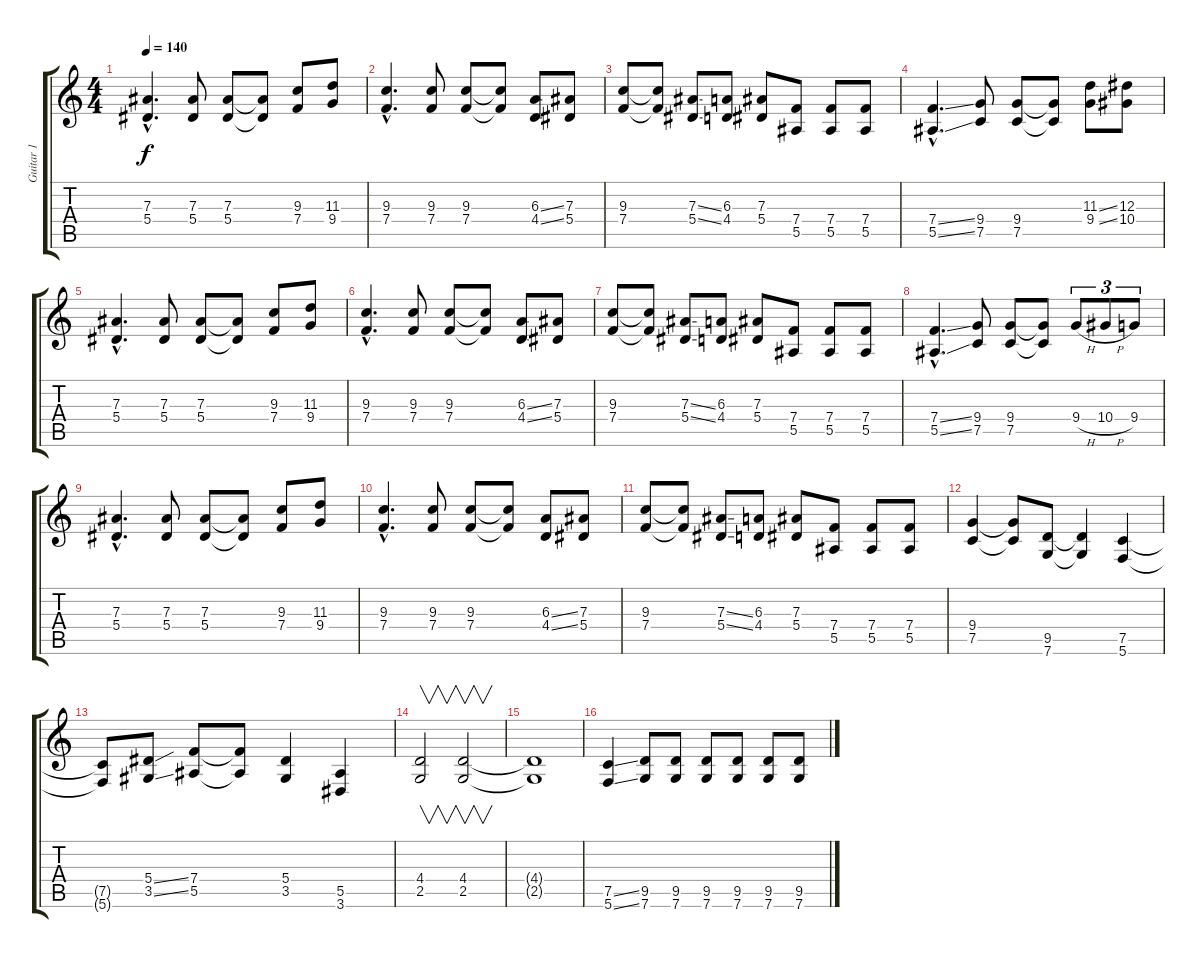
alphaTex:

\track ("Guitar 1" "Guitar 1") {instrument distortionguitar}
\staff {score tabs}
\tuning (C4 G3 Eb3 Bb2 F2 C2) {hide}
\ts (4 4)
\tempo 140
\clef g2
\ks c
(7.3{hac} 5.4{hac}).4{d dy f} (7.3 5.4).8 (7.3 5.4).8 (7.3{t} 5.4{t}).8 (9.3 7.4).8 (11.3 9.4).8 |
(9.3{hac} 7.4{hac}).4{d} (9.3 7.4).8 (9.3 7.4).8 (9.3{t} 7.4{t}).8 (6.3{ss} 4.4{ss}).8 (7.3 5.4).8 |
(9.3 7.4).8 (9.3{t} 7.4{t}).8 (7.3{ss} 5.4{ss}).8 (6.3 4.4).8 (7.3 5.4).8 (7.4 5.5).8 (7.4 5.5).8 (7.4 5.5).8 |
(7.4{ss hac} 5.5{ss hac}).4{d} (9.4 7.5).8 (9.4 7.5).8 (9.4{t} 7.5{t}).8 (11.3{ss} 9.4{ss}).8 (12.3 10.4).8 |
(7.3{hac} 5.4{hac}).4{d} (7.3 5.4).8 (7.3 5.4).8 (7.3{t} 5.4{t}).8 (9.3 7.4).8 (11.3 9.4).8 |
(9.3{hac} 7.4{hac}).4{d} (9.3 7.4).8 (9.3 7.4).8 (9.3{t} 7.4{t}).8 (6.3{ss} 4.4{ss}).8 (7.3 5.4).8 |
(9.3 7.4).8 (9.3{t} 7.4{t}).8 (7.3{ss} 5.4{ss}).8 (6.3 4.4).8 (7.3 5.4).8 (7.4 5.5).8 (7.4 5.5).8 (7.4 5.5).8 |
(7.4{ss hac} 5.5{ss hac}).4{d} (9.4 7.5).8 (9.4 7.5).8 (9.4{t} 7.5{t}).8 9.4{h}.8{tu (3 2)} 10.4{h}.8{tu (3 2)} 9.4.8{tu (3 2)} |
(7.3{hac} 5.4{hac}).4{d} (7.3 5.4).8 (7.3 5.4).8 (7.3{t} 5.4{t}).8 (9.3 7.4).8 (11.3 9.4).8 |
(9.3{hac} 7.4{hac}).4{d} (9.3 7.4).8 (9.3 7.4).8 (9.3{t} 7.4{t}).8 (6.3{ss} 4.4{ss}).8 (7.3 5.4).8 |
(9.3 7.4).8 (9.3{t} 7.4{t}).8 (7.3{ss} 5.4{ss}).8 (6.3 4.4).8 (7.3 5.4).8 (7.4 5.5).8 (7.4 5.5).8 (7.4 5.5).8 |
(9.4 7.5).4 (9.4{t} 7.5{t}).8 (9.5 7.6).8 (9.5{t} 7.6{t}).4 (7.5 5.6).4 |
(7.5{t} 5.6{t}).8 (5.4{ss} 3.5{ss}).8 (7.4 5.5).8 (7.4{t} 5.5{t}).8 (5.4 3.5).4 (5.5 3.6).4 |
(4.4 2.5).2{v} (4.4 2.5).2{v} |
(4.4{t} 2.5{t}).1 |
(7.5{ss} 5.6{ss}).4 (9.5 7.6).8 (9.5 7.6).8 (9.5 7.6).8 (9.5 7.6).8 (9.5 7.6).8 (9.5 7.6).8
